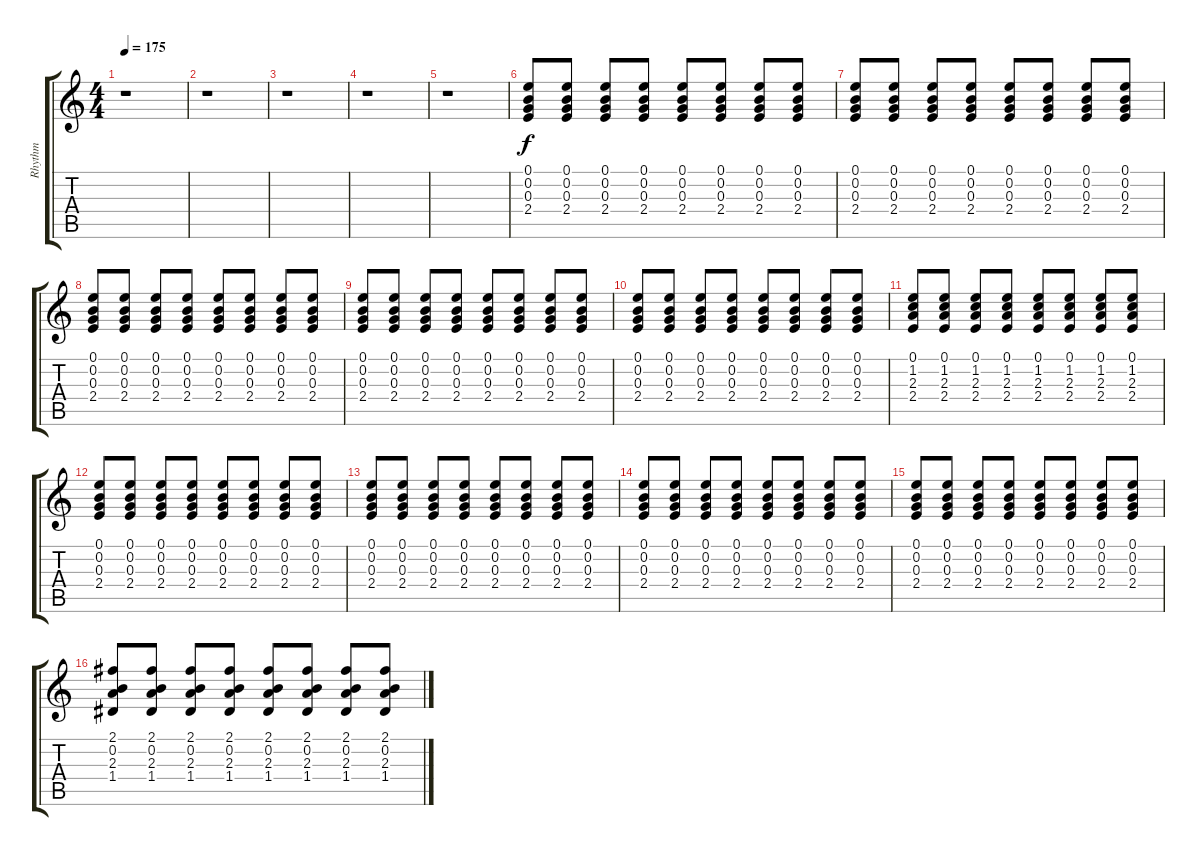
\track ("Rhythm" "Rhythm") {instrument acousticguitarnylon}
\staff {score tabs}
\tuning (E4 B3 G3 D3 A2 E2) {hide}
\ts (4 4)
\tempo 175
\clef g2
\ks c
r.1{dy f instrument acousticguitarnylon} |
r.1 |
r.1 |
r.1 |
r.1 |
(0.1 0.2 0.3 2.4).8 (0.1 0.2 0.3 2.4).8 (0.1 0.2 0.3 2.4).8 (0.1 0.2 0.3 2.4).8 (0.1 0.2 0.3 2.4).8 (0.1 0.2 0.3 2.4).8 (0.1 0.2 0.3 2.4).8 (0.1 0.2 0.3 2.4).8 |
(0.1 0.2 0.3 2.4).8 (0.1 0.2 0.3 2.4).8 (0.1 0.2 0.3 2.4).8 (0.1 0.2 0.3 2.4).8 (0.1 0.2 0.3 2.4).8 (0.1 0.2 0.3 2.4).8 (0.1 0.2 0.3 2.4).8 (0.1 0.2 0.3 2.4).8 |
(0.1 0.2 0.3 2.4).8 (0.1 0.2 0.3 2.4).8 (0.1 0.2 0.3 2.4).8 (0.1 0.2 0.3 2.4).8 (0.1 0.2 0.3 2.4).8 (0.1 0.2 0.3 2.4).8 (0.1 0.2 0.3 2.4).8 (0.1 0.2 0.3 2.4).8 |
(0.1 0.2 0.3 2.4).8 (0.1 0.2 0.3 2.4).8 (0.1 0.2 0.3 2.4).8 (0.1 0.2 0.3 2.4).8 (0.1 0.2 0.3 2.4).8 (0.1 0.2 0.3 2.4).8 (0.1 0.2 0.3 2.4).8 (0.1 0.2 0.3 2.4).8 |
(0.1 0.2 0.3 2.4).8 (0.1 0.2 0.3 2.4).8 (0.1 0.2 0.3 2.4).8 (0.1 0.2 0.3 2.4).8 (0.1 0.2 0.3 2.4).8 (0.1 0.2 0.3 2.4).8 (0.1 0.2 0.3 2.4).8 (0.1 0.2 0.3 2.4).8 |
(0.1 1.2 2.3 2.4).8 (0.1 1.2 2.3 2.4).8 (0.1 1.2 2.3 2.4).8 (0.1 1.2 2.3 2.4).8 (0.1 1.2 2.3 2.4).8 (0.1 1.2 2.3 2.4).8 (0.1 1.2 2.3 2.4).8 (0.1 1.2 2.3 2.4).8 |
(0.1 0.2 0.3 2.4).8 (0.1 0.2 0.3 2.4).8 (0.1 0.2 0.3 2.4).8 (0.1 0.2 0.3 2.4).8 (0.1 0.2 0.3 2.4).8 (0.1 0.2 0.3 2.4).8 (0.1 0.2 0.3 2.4).8 (0.1 0.2 0.3 2.4).8 |
(0.1 0.2 0.3 2.4).8 (0.1 0.2 0.3 2.4).8 (0.1 0.2 0.3 2.4).8 (0.1 0.2 0.3 2.4).8 (0.1 0.2 0.3 2.4).8 (0.1 0.2 0.3 2.4).8 (0.1 0.2 0.3 2.4).8 (0.1 0.2 0.3 2.4).8 |
(0.1 0.2 0.3 2.4).8 (0.1 0.2 0.3 2.4).8 (0.1 0.2 0.3 2.4).8 (0.1 0.2 0.3 2.4).8 (0.1 0.2 0.3 2.4).8 (0.1 0.2 0.3 2.4).8 (0.1 0.2 0.3 2.4).8 (0.1 0.2 0.3 2.4).8 |
(0.1 0.2 0.3 2.4).8 (0.1 0.2 0.3 2.4).8 (0.1 0.2 0.3 2.4).8 (0.1 0.2 0.3 2.4).8 (0.1 0.2 0.3 2.4).8 (0.1 0.2 0.3 2.4).8 (0.1 0.2 0.3 2.4).8 (0.1 0.2 0.3 2.4).8 |
(2.1 0.2 2.3 1.4).8 (2.1 0.2 2.3 1.4).8 (2.1 0.2 2.3 1.4).8 (2.1 0.2 2.3 1.4).8 (2.1 0.2 2.3 1.4).8 (2.1 0.2 2.3 1.4).8 (2.1 0.2 2.3 1.4).8 (2.1 0.2 2.3 1.4).8
